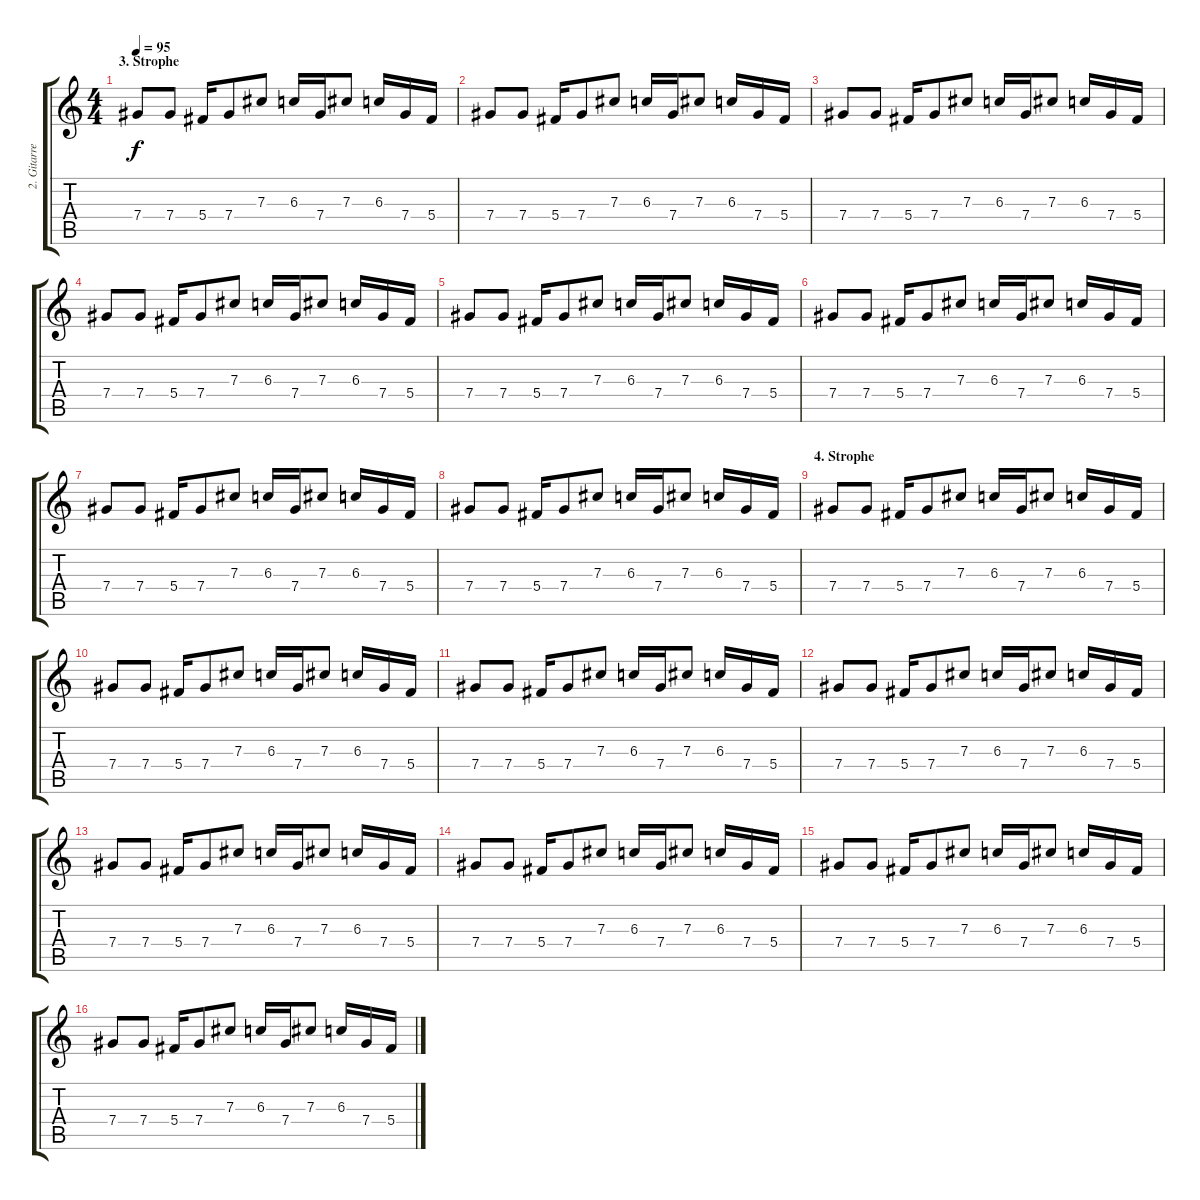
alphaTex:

\track ("2. Gitarre" "2. Gitarre") {instrument overdrivenguitar}
\staff {score tabs}
\tuning (Eb4 Bb3 Gb3 Db3 Ab2 Db2) {hide}
\ts (4 4)
\section ("" "3. Strophe")
\tempo 95
\clef g2
\ks c
7.4.8{dy f volume 8} 7.4.8 5.4.16 7.4.8 7.3.8 6.3.16 7.4.16 7.3.8 6.3.16 7.4.16 5.4.16 |
7.4.8{volume 8} 7.4.8 5.4.16 7.4.8 7.3.8 6.3.16 7.4.16 7.3.8 6.3.16 7.4.16 5.4.16 |
7.4.8{volume 8} 7.4.8 5.4.16 7.4.8 7.3.8 6.3.16 7.4.16 7.3.8 6.3.16 7.4.16 5.4.16 |
7.4.8{volume 8} 7.4.8 5.4.16 7.4.8 7.3.8 6.3.16 7.4.16 7.3.8 6.3.16 7.4.16 5.4.16 |
7.4.8{volume 8} 7.4.8 5.4.16 7.4.8 7.3.8 6.3.16 7.4.16 7.3.8 6.3.16 7.4.16 5.4.16 |
7.4.8{volume 8} 7.4.8 5.4.16 7.4.8 7.3.8 6.3.16 7.4.16 7.3.8 6.3.16 7.4.16 5.4.16 |
7.4.8{volume 8} 7.4.8 5.4.16 7.4.8 7.3.8 6.3.16 7.4.16 7.3.8 6.3.16 7.4.16 5.4.16 |
7.4.8{volume 8} 7.4.8 5.4.16 7.4.8 7.3.8 6.3.16 7.4.16 7.3.8 6.3.16 7.4.16 5.4.16 |
\section ("" "4. Strophe")
7.4.8{volume 8} 7.4.8 5.4.16 7.4.8 7.3.8 6.3.16 7.4.16 7.3.8 6.3.16 7.4.16 5.4.16 |
7.4.8{volume 8} 7.4.8 5.4.16 7.4.8 7.3.8 6.3.16 7.4.16 7.3.8 6.3.16 7.4.16 5.4.16 |
7.4.8{volume 8} 7.4.8 5.4.16 7.4.8 7.3.8 6.3.16 7.4.16 7.3.8 6.3.16 7.4.16 5.4.16 |
7.4.8{volume 8} 7.4.8 5.4.16 7.4.8 7.3.8 6.3.16 7.4.16 7.3.8 6.3.16 7.4.16 5.4.16 |
7.4.8{volume 8} 7.4.8 5.4.16 7.4.8 7.3.8 6.3.16 7.4.16 7.3.8 6.3.16 7.4.16 5.4.16 |
7.4.8{volume 8} 7.4.8 5.4.16 7.4.8 7.3.8 6.3.16 7.4.16 7.3.8 6.3.16 7.4.16 5.4.16 |
7.4.8{volume 8} 7.4.8 5.4.16 7.4.8 7.3.8 6.3.16 7.4.16 7.3.8 6.3.16 7.4.16 5.4.16 |
7.4.8{volume 8} 7.4.8 5.4.16 7.4.8 7.3.8 6.3.16 7.4.16 7.3.8 6.3.16 7.4.16 5.4.16
